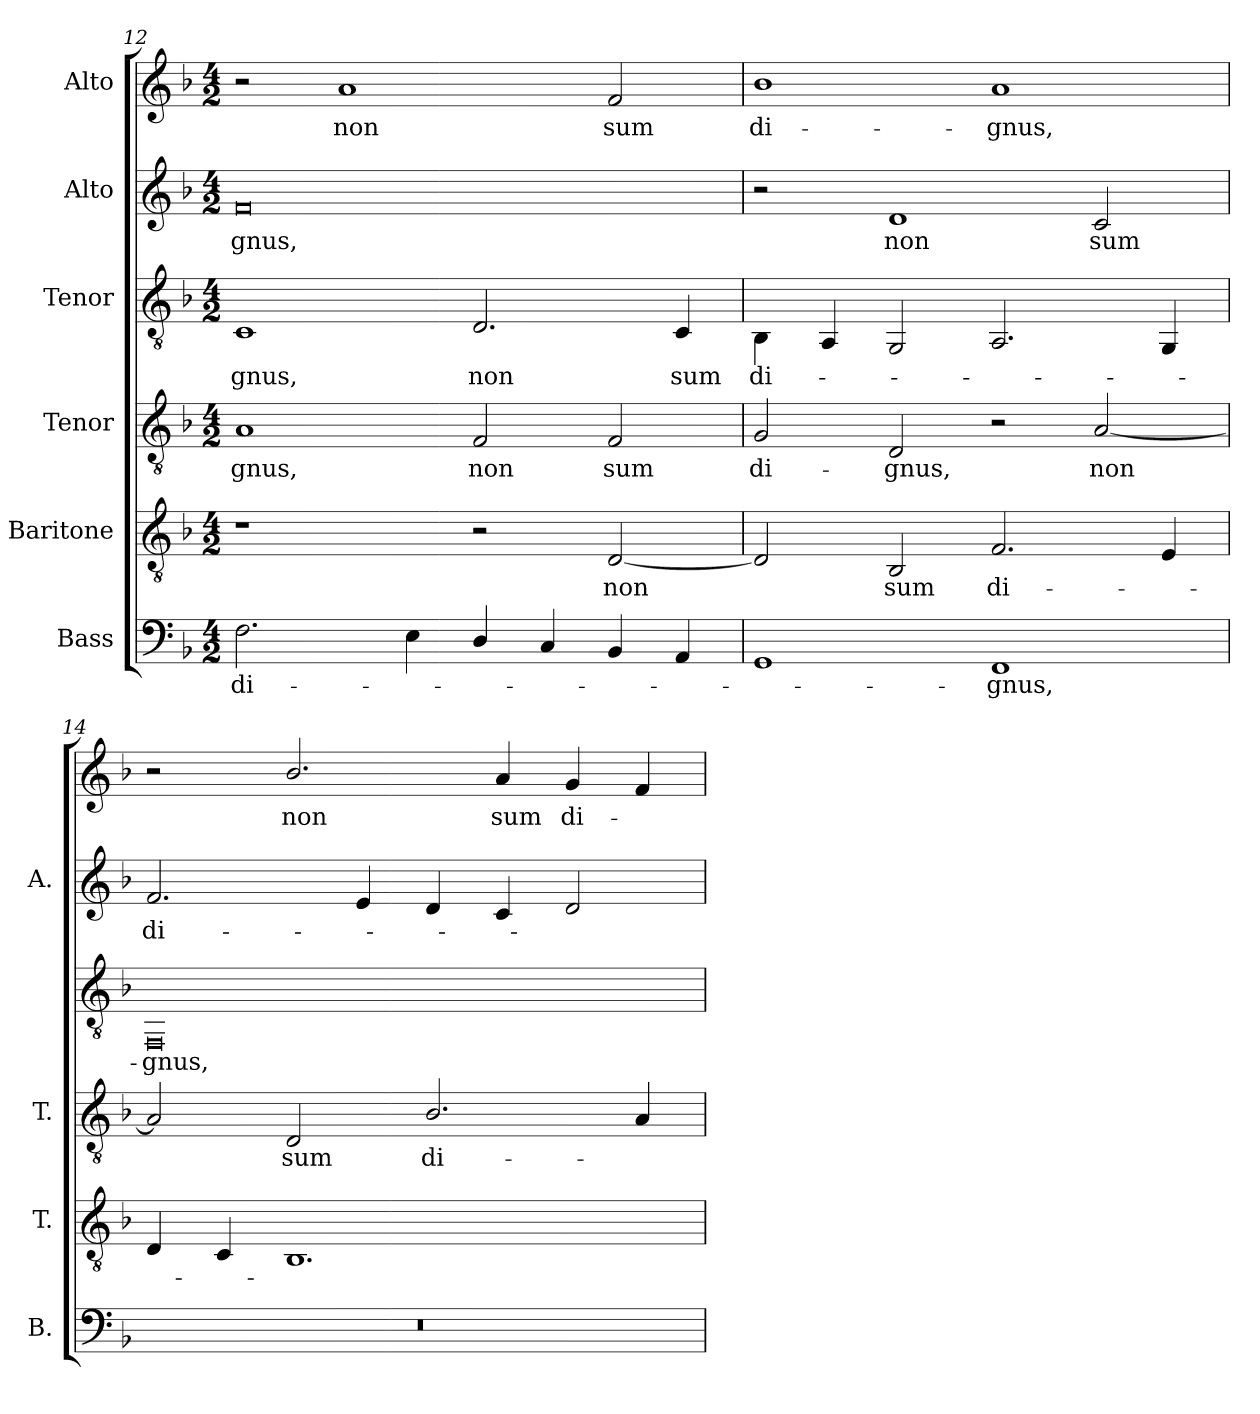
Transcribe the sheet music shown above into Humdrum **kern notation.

**kern	**text	**kern	**text	**kern	**text	**kern	**text	**kern	**text	**kern	**text
*part6	*part6	*part5	*part5	*part4	*part4	*part3	*part3	*part2	*part2	*part1	*part1
*staff6	*staff6	*staff5	*staff5	*staff4	*staff4	*staff3	*staff3	*staff2	*staff2	*staff1	*staff1
*I"Bass	*	*I"Baritone	*	*I"Tenor	*	*I"Tenor	*	*I"Alto	*	*I"Alto	*
*I'B.	*	*I'T.	*	*I'T.	*	*	*	*I'A.	*	*	*
*clefF4	*	*clefGv2	*	*clefGv2	*	*clefGv2	*	*clefG2	*	*clefG2	*
*	*	*ITrd7c12	*	*ITrd7c12	*	*	*	*	*	*	*
*k[b-]	*	*k[b-]	*	*k[b-]	*	*k[b-]	*	*k[b-]	*	*k[b-]	*
*F:	*	*F:	*	*F:	*	*F:	*	*F:	*	*F:	*
*M4/2	*	*M4/2	*	*M4/2	*	*M4/2	*	*M4/2	*	*M4/2	*
=12	=12	=12	=12	=12	=12	=12	=12	=12	=12	=12	=12
!	!LO:LY:b:color=#000000	!	!	!	!	!	!	!	!	!	!
!	!	!	!	!	!LO:LY:b:color=#000000	!	!	!	!	!	!
!	!	!	!	!	!	!	!LO:LY:b:color=#000000	!	!	!	!
!	!	!	!	!	!	!	!	!	!LO:LY:b:color=#000000	!	!
2.Fi\	di-	1r	.	1AAi	-gnus,	1Ci	-gnus,	0fi	-gnus,	2r	.
!	!	!	!	!	!	!	!	!	!	!	!LO:LY:b:color=#000000
.	.	.	.	.	.	.	.	.	.	1ai	non
4Ei\	.	.	.	.	.	.	.	.	.	.	.
!	!	!	!	!	!LO:LY:b:color=#000000	!	!	!	!	!	!
!	!	!	!	!	!	!	!LO:LY:b:color=#000000	!	!	!	!
4Di/	.	2r	.	2FFi/	non	2.Di/	non	.	.	.	.
4Ci/	.	.	.	.	.	.	.	.	.	.	.
!	!	!	!LO:LY:b:color=#000000	!	!	!	!	!	!	!	!
!	!	!	!	!	!LO:LY:b:color=#000000	!	!	!	!	!	!
!	!	!	!	!	!	!	!	!	!	!	!LO:LY:b:color=#000000
4BB-i/	.	[2DDi/	non	2FFi/	sum	.	.	.	.	2fi/	sum
!	!	!	!	!	!	!	!LO:LY:b:color=#000000	!	!	!	!
4AAi/	.	.	.	.	.	4Ci/	sum	.	.	.	.
=13	=13	=13	=13	=13	=13	=13	=13	=13	=13	=13	=13
!	!	!	!	!	!LO:LY:b:color=#000000	!	!	!	!	!	!
!	!	!	!	!	!	!	!LO:LY:b:color=#000000	!	!	!	!
!	!	!	!	!	!	!	!	!	!	!	!LO:LY:b:color=#000000
1GGi	.	2DDi/]	.	2GGi/	di-	4BB-i\	di-	2r	.	1b-i	di-
.	.	.	.	.	.	4AAi/	.	.	.	.	.
!	!	!	!LO:LY:b:color=#000000	!	!	!	!	!	!	!	!
!	!	!	!	!	!LO:LY:b:color=#000000	!	!	!	!	!	!
!	!	!	!	!	!	!	!	!	!LO:LY:b:color=#000000	!	!
.	.	2BBB-i/	sum	2DDi/	-gnus,	2GGi/	.	1di	non	.	.
!	!LO:LY:b:color=#000000	!	!	!	!	!	!	!	!	!	!
!	!	!	!LO:LY:b:color=#000000	!	!	!	!	!	!	!	!
!	!	!	!	!	!	!	!	!	!	!	!LO:LY:b:color=#000000
1FFi	-gnus,	2.FFi/	di-	2r	.	2.AAi/	.	.	.	1ai	-gnus,
!	!	!	!	!	!LO:LY:b:color=#000000	!	!	!	!	!	!
!	!	!	!	!	!	!	!	!	!LO:LY:b:color=#000000	!	!
.	.	.	.	[2AAi/	non	.	.	2ci/	sum	.	.
.	.	4EEi/	.	.	.	4GGi/	.	.	.	.	.
=14	=14	=14	=14	=14	=14	=14	=14	=14	=14	=14	=14
!LO:N:vis=1	!	!	!	!	!	!	!	!	!	!	!
!	!	!	!	!	!	!	!LO:LY:b:color=#000000	!	!	!	!
!	!	!	!	!	!	!	!	!	!LO:LY:b:color=#000000	!	!
0r	.	4DDi/	.	2AAi/]	.	0FFi	-gnus,	2.fi/	di-	2r	.
.	.	4CCi/	.	.	.	.	.	.	.	.	.
!	!	!	!	!	!LO:LY:b:color=#000000	!	!	!	!	!	!
!	!	!	!	!	!	!	!	!	!	!	!LO:LY:b:color=#000000
.	.	1.BBB-i	.	2DDi/	sum	.	.	.	.	2.b-i/	non
.	.	.	.	.	.	.	.	4ei/	.	.	.
!	!	!	!	!	!LO:LY:b:color=#000000	!	!	!	!	!	!
.	.	.	.	2.BB-i/	di-	.	.	4di/	.	.	.
!	!	!	!	!	!	!	!	!	!	!	!LO:LY:b:color=#000000
.	.	.	.	.	.	.	.	4ci/	.	4ai/	sum
!	!	!	!	!	!	!	!	!	!	!	!LO:LY:b:color=#000000
.	.	.	.	.	.	.	.	2di/	.	4gi/	di-
.	.	.	.	4AAi/	.	.	.	.	.	4fi/	.
=	=	=	=	=	=	=	=	=	=	=	=
*-	*-	*-	*-	*-	*-	*-	*-	*-	*-	*-	*-
